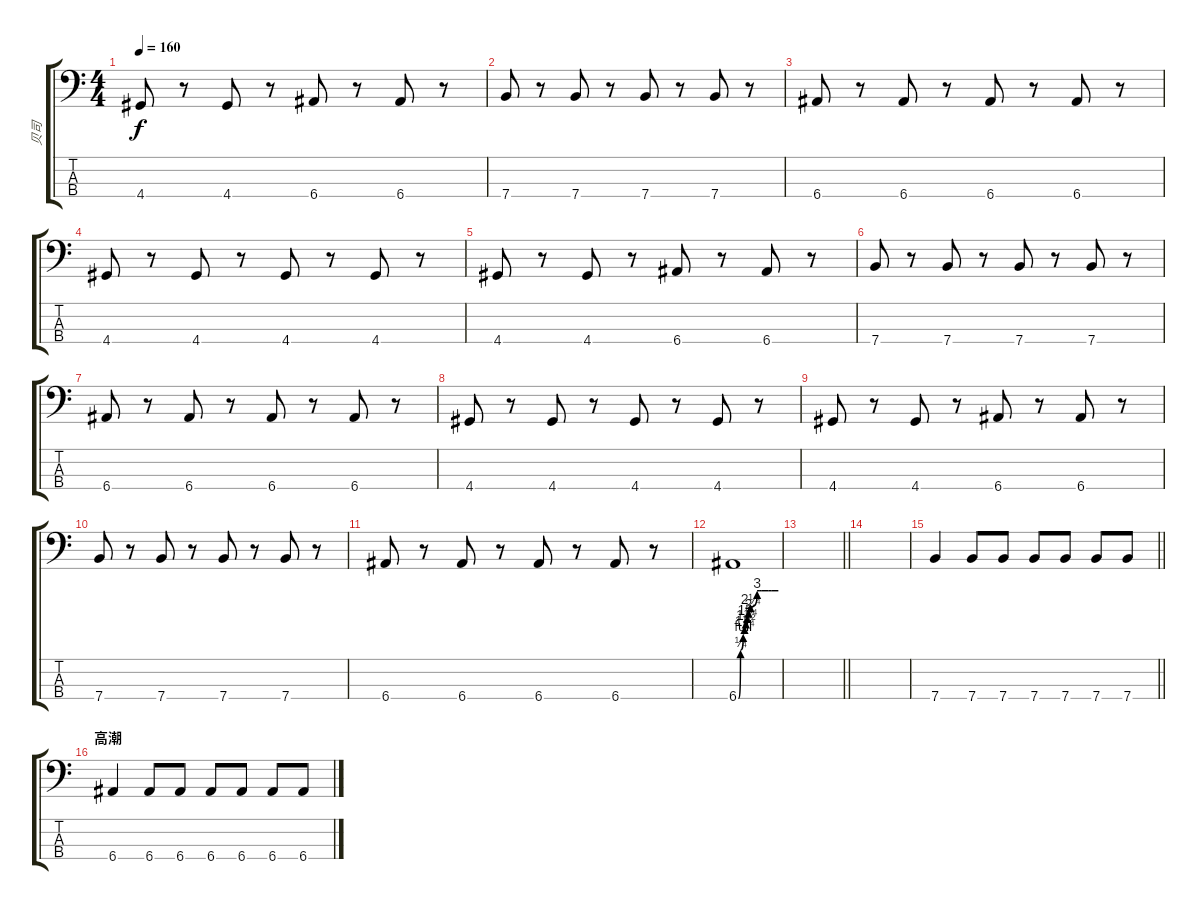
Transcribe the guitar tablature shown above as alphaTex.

\track ("贝司" "贝司") {instrument electricbassfinger}
\staff {score tabs}
\tuning (G2 D2 A1 E1) {hide}
\ts (4 4)
\tempo 160
\clef f4
\ks c
4.4.8{dy f} r.8 4.4.8 r.8 6.4.8 r.8 6.4.8 r.8 |
7.4.8 r.8 7.4.8 r.8 7.4.8 r.8 7.4.8 r.8 |
6.4.8 r.8 6.4.8 r.8 6.4.8 r.8 6.4.8 r.8 |
4.4.8 r.8 4.4.8 r.8 4.4.8 r.8 4.4.8 r.8 |
4.4.8 r.8 4.4.8 r.8 6.4.8 r.8 6.4.8 r.8 |
7.4.8 r.8 7.4.8 r.8 7.4.8 r.8 7.4.8 r.8 |
6.4.8 r.8 6.4.8 r.8 6.4.8 r.8 6.4.8 r.8 |
4.4.8 r.8 4.4.8 r.8 4.4.8 r.8 4.4.8 r.8 |
4.4.8 r.8 4.4.8 r.8 6.4.8 r.8 6.4.8 r.8 |
7.4.8 r.8 7.4.8 r.8 7.4.8 r.8 7.4.8 r.8 |
6.4.8 r.8 6.4.8 r.8 6.4.8 r.8 6.4.8 r.8 |
6.4{be (custom 0 0 3 1 7 4 9 5 11 6 13 7 15 8 18 9 28 12 31 12 35 12 45 12 50 12 60 12)}.1 |
\barLineRight lightlight
|
|
\barLineRight lightlight
7.4.4 7.4.8 7.4.8 7.4.8 7.4.8 7.4.8 7.4.8 |
\section ("" "高潮")
6.4.4 6.4.8 6.4.8 6.4.8 6.4.8 6.4.8 6.4.8
